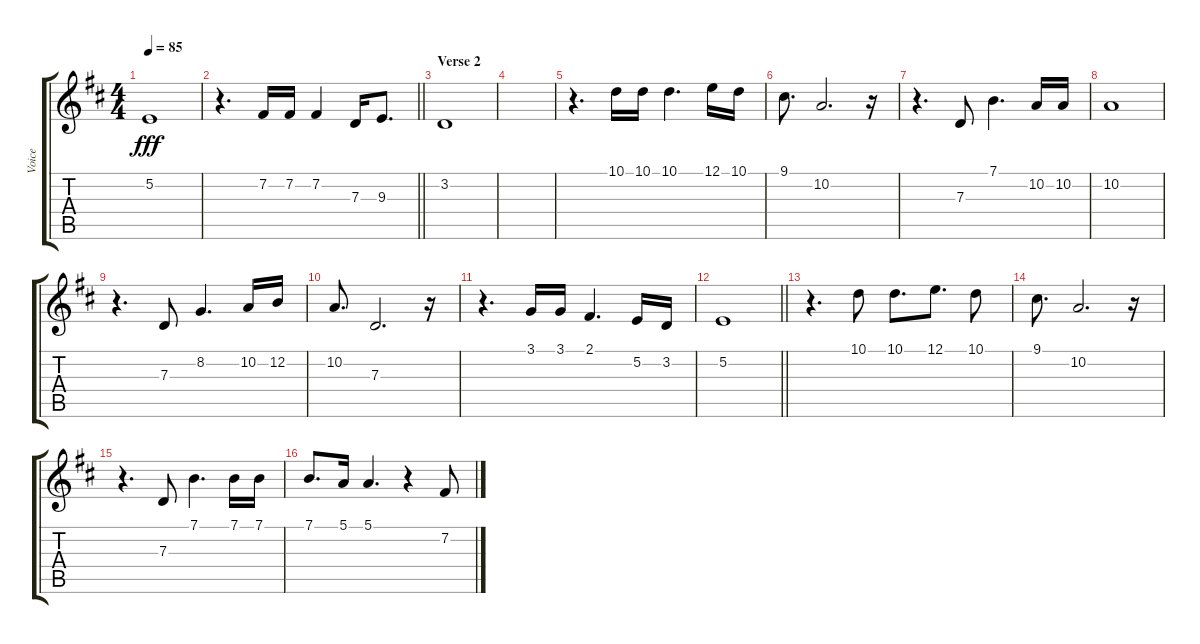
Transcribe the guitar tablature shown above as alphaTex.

\track ("Voice " "Voice ") {instrument electricgrandpiano}
\staff {score tabs}
\tuning (E4 B3 G3 D3 A2 E2) {hide}
\ts (4 4)
\tempo 85
\clef g2
\ks d
5.2.1{dy fff} |
\barLineRight lightlight
r.4{d} 7.2.16 7.2.16 7.2.4 7.3.16 9.3.8{d} |
\section ("" "Verse 2")
3.2.1 |
|
r.4{d} 10.1.16 10.1.16 10.1.4{d} 12.1.16 10.1.16 |
9.1.8{d} 10.2.2{d} r.16 |
r.4{d} 7.3.8 7.1.4{d} 10.2.16 10.2.16 |
10.2.1 |
r.4{d} 7.3.8 8.2.4{d} 10.2.16 12.2.16 |
10.2.8{d} 7.3.2{d} r.16 |
r.4{d} 3.1.16 3.1.16 2.1.4{d} 5.2.16 3.2.16 |
\barLineRight lightlight
5.2.1 |
\section ("" "")
r.4{d} 10.1.8 10.1.8{d} 12.1.8{d} 10.1.8 |
9.1.8{d} 10.2.2{d} r.16 |
r.4{d} 7.3.8 7.1.4{d} 7.1.16 7.1.16 |
7.1.8{d} 5.1.16 5.1.4{d} r.4 7.2.8
